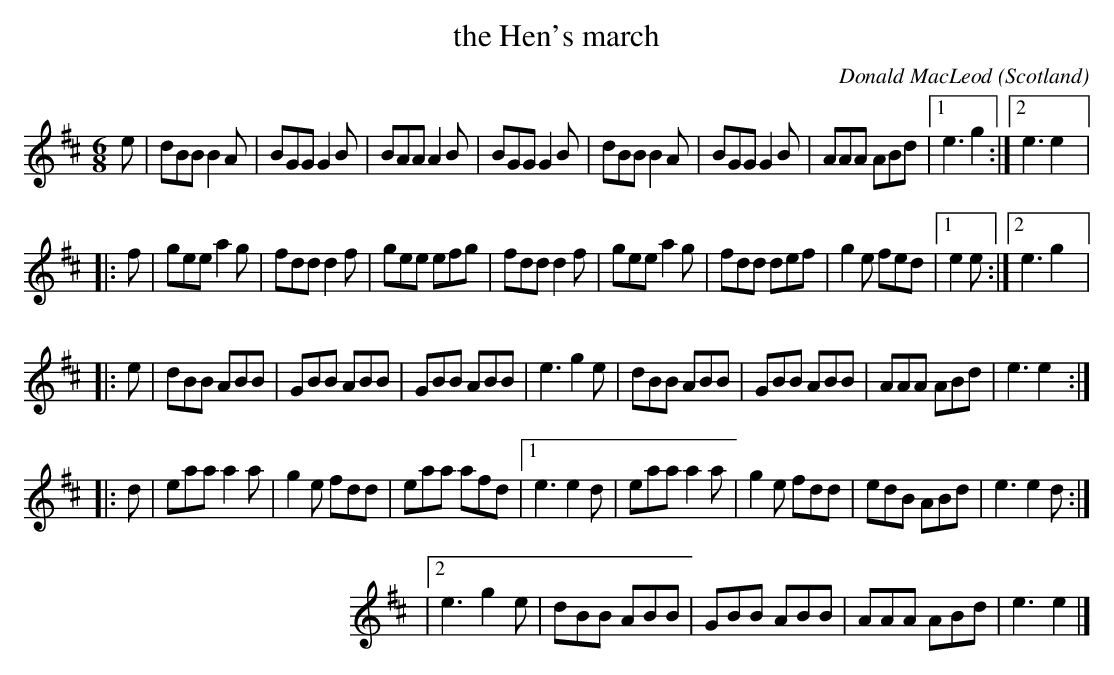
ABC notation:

X:1
T:the Hen's march
C:Donald MacLeod
M:6/8
O:Scotland
K:E dorian
e| \
dBB B2A | BGG G2B | BAA A2B | BGG G2B |\
dBB B2A | BGG G2B | AAA ABd |1e3g2:|2e3e2|: !\
f|\
gee a2g | fdd d2f | gee efg | fdd d2f |\
gee a2g | fdd def | g2e fed |1 e2e :|2 e3g2|: !\
e |\
dBB ABB | GBB ABB | GBB ABB | e3 g2e |\
dBB ABB | GBB ABB | AAA ABd | e3 e2:: !\
d |\
eaa a2a | g2e fdd | eaa afd |1 \
e3e2d | eaa a2a | g2e fdd | edB ABd | e3e2d :|! \
 |2\
e3g2e | dBB ABB | GBB ABB | AAA ABd | e3e2 |]
